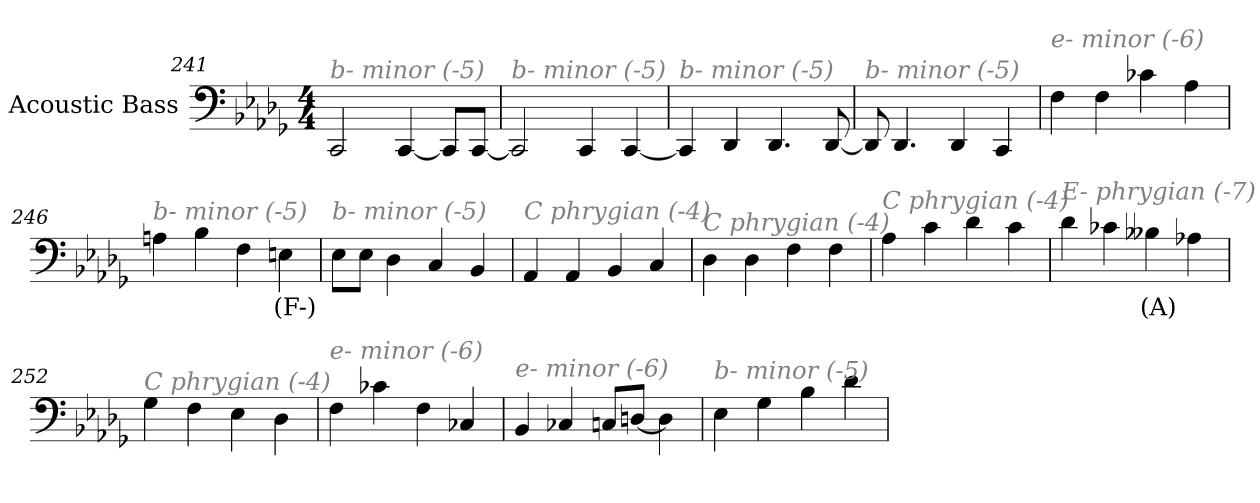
**kern	**text
*part1	*part1
*staff1	*staff1
*I"Acoustic Bass	*
*clefF4	*
*ITrd7c12	*
*k[b-e-a-d-g-]	*
*D-:	*
*M4/4	*
=241	=241
!LO:TX:i:color=#808080:t=b- minor (-5)	!
2CCC	.
[4CCC	.
8CCCL]	.
[8CCCJ	.
=242	=242
!LO:TX:i:color=#808080:t=b- minor (-5)	!
2CCC]	.
4CCC	.
[4CCC	.
=243	=243
!LO:TX:i:color=#808080:t=b- minor (-5)	!
4CCC]	.
4DDD-	.
4.DDD-	.
[8DDD-	.
=244	=244
!LO:TX:i:color=#808080:t=b- minor (-5)	!
8DDD-]	.
4.DDD-	.
4DDD-	.
4CCC	.
=245	=245
!LO:TX:i:color=#808080:t=e- minor (-6)	!
4FF	.
4FF	.
4C-X	.
4AA-	.
=246	=246
!LO:TX:i:color=#808080:t=b- minor (-5)	!
4AAn	.
4BB-	.
4FF	.
4EEni	(F-)
=247	=247
!LO:TX:i:color=#808080:t=b- minor (-5)	!
8EE-L	.
8EE-J	.
4DD-	.
4CC	.
4BBB-	.
=248	=248
!LO:TX:i:color=#808080:t=C phrygian (-4)	!
4AAA-	.
4AAA-	.
4BBB-	.
4CC	.
=249	=249
!LO:TX:i:color=#808080:t=C phrygian (-4)	!
4DD-	.
4DD-	.
4FF	.
4FF	.
=250	=250
!LO:TX:i:color=#808080:t=C phrygian (-4)	!
4AA-	.
4C	.
4D-	.
4C	.
=251	=251
!LO:TX:i:color=#808080:t=E- phrygian (-7)	!
4D-	.
4C-X	.
4BB--Xi	(A)
4AA-X	.
=252	=252
!LO:TX:i:color=#808080:t=C phrygian (-4)	!
4GG-	.
4FF	.
4EE-	.
4DD-	.
=253	=253
!LO:TX:i:color=#808080:t=e- minor (-6)	!
4FF	.
4C-X	.
4FF	.
4CC-X	.
=254	=254
!LO:TX:i:color=#808080:t=e- minor (-6)	!
4BBB-	.
4CC-X	.
8CCnL	.
[8DDnJ	.
4DD]	.
=255	=255
!LO:TX:i:color=#808080:t=b- minor (-5)	!
4EE-	.
4GG-	.
4BB-	.
4D-	.
=	=
*-	*-
